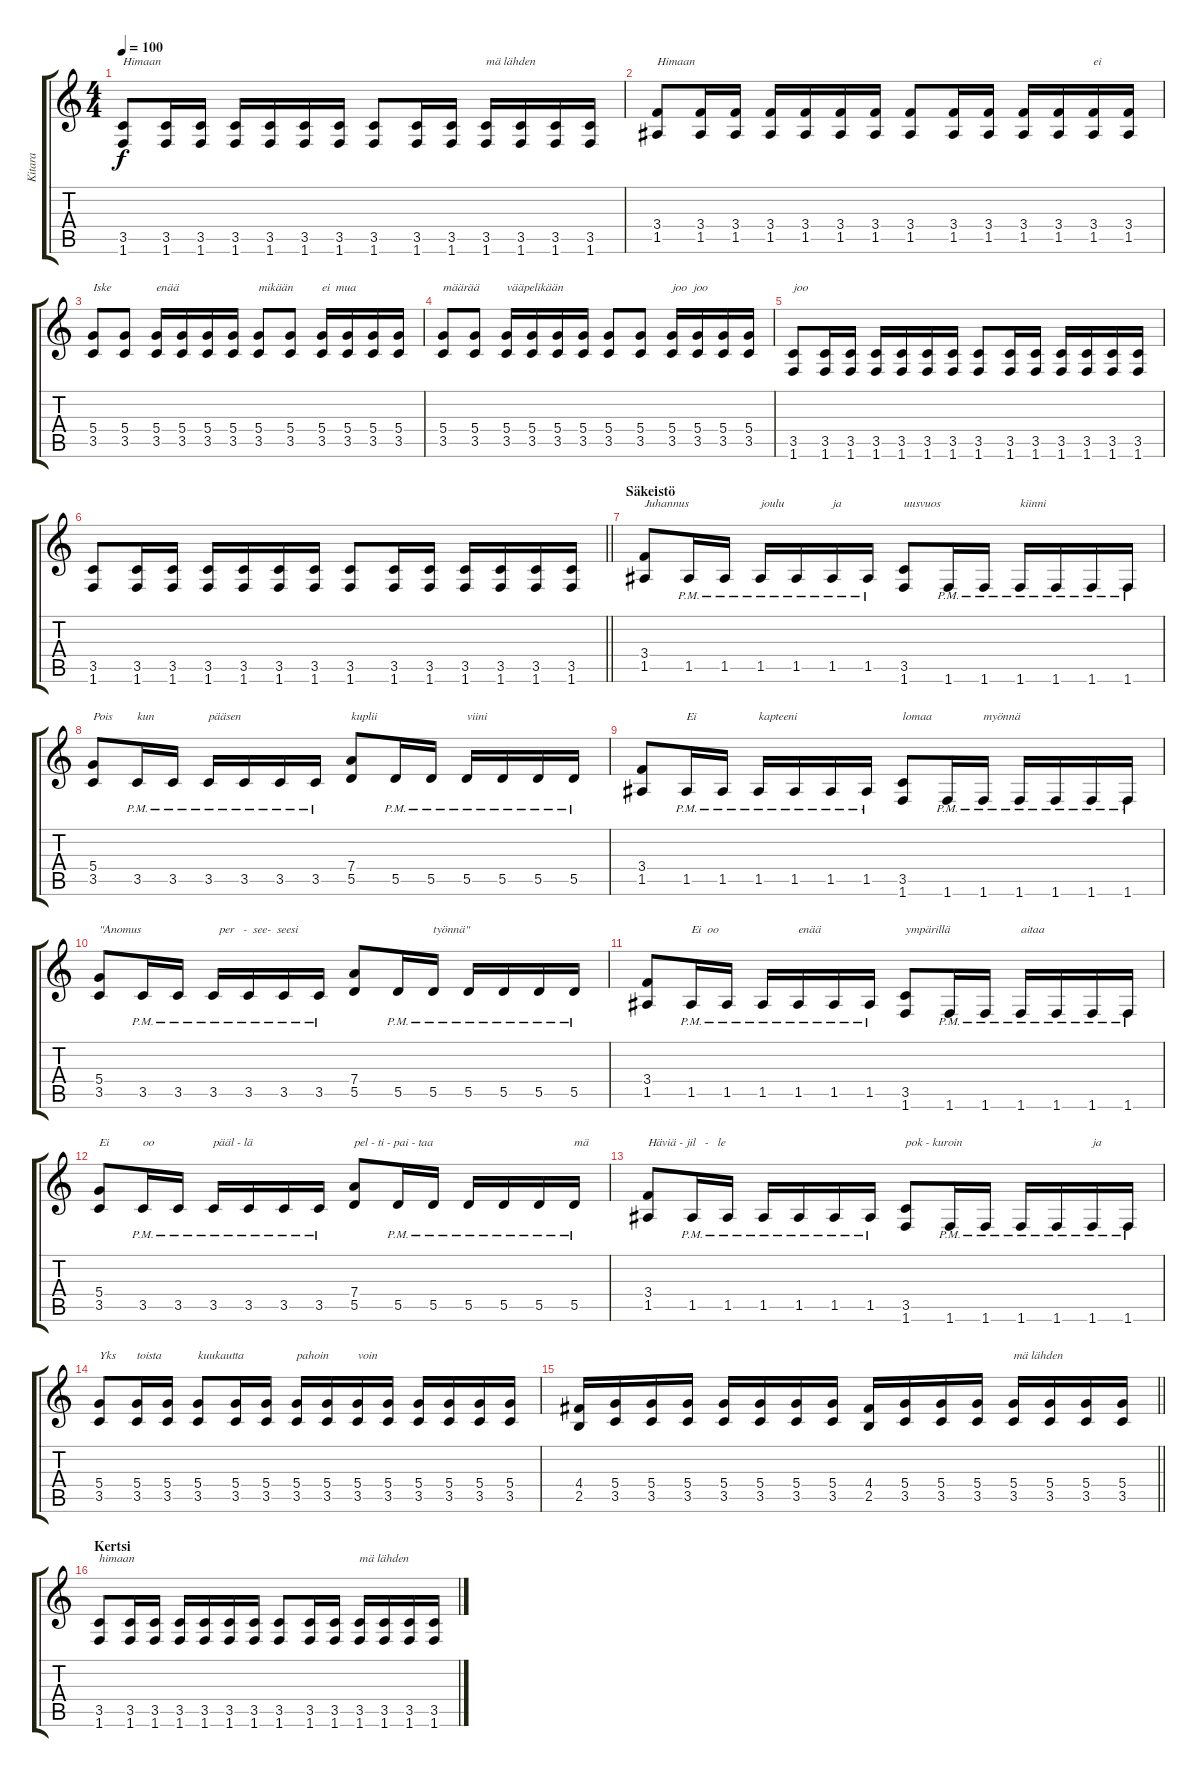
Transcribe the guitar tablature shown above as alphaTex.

\track ("Kitara" "Kitara") {instrument distortionguitar}
\staff {score tabs}
\tuning (E4 B3 G3 D3 A2 E2) {hide}
\ts (4 4)
\tempo 100
\clef g2
\ks c
(3.5 1.6).8{txt "Himaan" dy f} (3.5 1.6).16 (3.5 1.6).16 (3.5 1.6).16 (3.5 1.6).16 (3.5 1.6).16 (3.5 1.6).16 (3.5 1.6).8 (3.5 1.6).16 (3.5 1.6).16 (3.5 1.6).16{txt "mä lähden "} (3.5 1.6).16 (3.5 1.6).16 (3.5 1.6).16 |
(3.4 1.5).8{txt "Himaan"} (3.4 1.5).16 (3.4 1.5).16 (3.4 1.5).16 (3.4 1.5).16 (3.4 1.5).16 (3.4 1.5).16 (3.4 1.5).8 (3.4 1.5).16 (3.4 1.5).16 (3.4 1.5).16 (3.4 1.5).16 (3.4 1.5).16{txt "ei"} (3.4 1.5).16 |
(5.4 3.5).8{txt "Iske"} (5.4 3.5).8 (5.4 3.5).16{txt "enää"} (5.4 3.5).16 (5.4 3.5).16 (5.4 3.5).16 (5.4 3.5).8{txt "mikään"} (5.4 3.5).8 (5.4 3.5).16{txt "ei  mua"} (5.4 3.5).16 (5.4 3.5).16 (5.4 3.5).16 |
(5.4 3.5).8{txt "määrää"} (5.4 3.5).8 (5.4 3.5).16{txt "vääpelikään"} (5.4 3.5).16 (5.4 3.5).16 (5.4 3.5).16 (5.4 3.5).8 (5.4 3.5).8 (5.4 3.5).16{txt "joo  joo"} (5.4 3.5).16 (5.4 3.5).16 (5.4 3.5).16 |
(3.5 1.6).8{txt "joo"} (3.5 1.6).16 (3.5 1.6).16 (3.5 1.6).16 (3.5 1.6).16 (3.5 1.6).16 (3.5 1.6).16 (3.5 1.6).8 (3.5 1.6).16 (3.5 1.6).16 (3.5 1.6).16 (3.5 1.6).16 (3.5 1.6).16 (3.5 1.6).16 |
\barLineRight lightlight
(3.5 1.6).8 (3.5 1.6).16 (3.5 1.6).16 (3.5 1.6).16 (3.5 1.6).16 (3.5 1.6).16 (3.5 1.6).16 (3.5 1.6).8 (3.5 1.6).16 (3.5 1.6).16 (3.5 1.6).16 (3.5 1.6).16 (3.5 1.6).16 (3.5 1.6).16 |
\section ("" "Säkeistö")
(3.4 1.5).8{txt "Juhannus"} 1.5{pm}.16 1.5{pm}.16 1.5{pm}.16{txt "joulu"} 1.5{pm}.16 1.5{pm}.16{txt "ja"} 1.5{pm}.16 (3.5 1.6).8{txt "uusvuos"} 1.6{pm}.16 1.6{pm}.16 1.6{pm}.16{txt "kiinni"} 1.6{pm}.16 1.6{pm}.16 1.6{pm}.16 |
(5.4 3.5).8{txt "Pois "} 3.5{pm}.16{txt "kun"} 3.5{pm}.16 3.5{pm}.16{txt "pääsen"} 3.5{pm}.16 3.5{pm}.16 3.5{pm}.16 (7.4 5.5).8{txt "kuplii"} 5.5{pm}.16 5.5{pm}.16 5.5{pm}.16{txt "viini"} 5.5{pm}.16 5.5{pm}.16 5.5{pm}.16 |
(3.4 1.5).8 1.5{pm}.16{txt "Ei "} 1.5{pm}.16 1.5{pm}.16{txt "kapteeni"} 1.5{pm}.16 1.5{pm}.16 1.5{pm}.16 (3.5 1.6).8{txt "lomaa"} 1.6{pm}.16 1.6{pm}.16{txt "myönnä"} 1.6{pm}.16 1.6{pm}.16 1.6{pm}.16 1.6{pm}.16 |
(5.4 3.5).8{txt "\"Anomus"} 3.5{pm}.16 3.5{pm}.16 3.5{pm}.16{txt "  per   -  see-  seesi"} 3.5{pm}.16 3.5{pm}.16 3.5{pm}.16 (7.4 5.5).8 5.5{pm}.16 5.5{pm}.16{txt "työnnä\""} 5.5{pm}.16 5.5{pm}.16 5.5{pm}.16 5.5{pm}.16 |
(3.4 1.5).8 1.5{pm}.16{txt "Ei  oo"} 1.5{pm}.16 1.5{pm}.16 1.5{pm}.16{txt "enää"} 1.5{pm}.16 1.5{pm}.16 (3.5 1.6).8{txt "ympärillä"} 1.6{pm}.16 1.6{pm}.16 1.6{pm}.16{txt "aitaa"} 1.6{pm}.16 1.6{pm}.16 1.6{pm}.16 |
(5.4 3.5).8{txt "Ei"} 3.5{pm}.16{txt "oo"} 3.5{pm}.16 3.5{pm}.16{txt "pääl - lä"} 3.5{pm}.16 3.5{pm}.16 3.5{pm}.16 (7.4 5.5).8{txt "pel - ti - pai - taa"} 5.5{pm}.16 5.5{pm}.16 5.5{pm}.16 5.5{pm}.16 5.5{pm}.16 5.5{pm}.16{txt "mä"} |
(3.4 1.5).8{txt "Häviä - jil   -   le"} 1.5{pm}.16 1.5{pm}.16 1.5{pm}.16 1.5{pm}.16 1.5{pm}.16 1.5{pm}.16 (3.5 1.6).8{txt "pok - kuroin"} 1.6{pm}.16 1.6{pm}.16 1.6{pm}.16 1.6{pm}.16 1.6{pm}.16{txt "ja"} 1.6{pm}.16 |
(5.4 3.5).8{txt "Yks"} (5.4 3.5).16{txt "toista"} (5.4 3.5).16 (5.4 3.5).8{txt "kuukautta"} (5.4 3.5).16 (5.4 3.5).16 (5.4 3.5).16{txt "pahoin"} (5.4 3.5).16 (5.4 3.5).16{txt "voin"} (5.4 3.5).16 (5.4 3.5).16 (5.4 3.5).16 (5.4 3.5).16 (5.4 3.5).16 |
\barLineRight lightlight
(4.4 2.5).16 (5.4 3.5).16 (5.4 3.5).16 (5.4 3.5).16 (5.4 3.5).16 (5.4 3.5).16 (5.4 3.5).16 (5.4 3.5).16 (4.4 2.5).16 (5.4 3.5).16 (5.4 3.5).16 (5.4 3.5).16 (5.4 3.5).16{txt "mä lähden"} (5.4 3.5).16 (5.4 3.5).16 (5.4 3.5).16 |
\section ("" "Kertsi")
(3.5 1.6).8{txt "himaan"} (3.5 1.6).16 (3.5 1.6).16 (3.5 1.6).16 (3.5 1.6).16 (3.5 1.6).16 (3.5 1.6).16 (3.5 1.6).8 (3.5 1.6).16 (3.5 1.6).16 (3.5 1.6).16{txt "mä lähden"} (3.5 1.6).16 (3.5 1.6).16 (3.5 1.6).16
